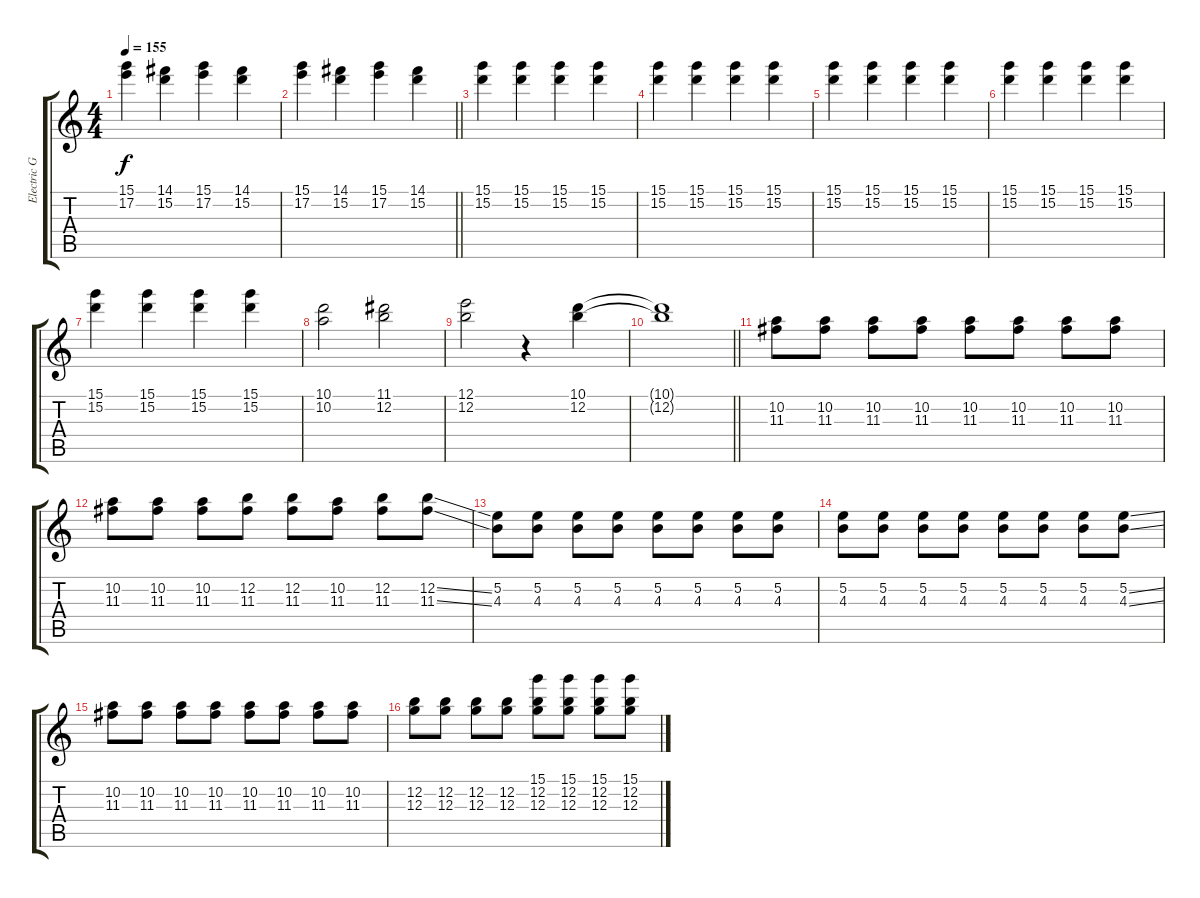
\track ("Electric Guitar" "Electric G") {instrument electricguitarclean}
\staff {score tabs}
\tuning (E4 B3 G3 D3 A2 E2) {hide}
\ts (4 4)
\tempo 155
\clef g2
\ks c
(15.1 17.2).4{dy f} (14.1 15.2).4 (15.1 17.2).4 (14.1 15.2).4 |
\barLineRight lightlight
(15.1 17.2).4 (14.1 15.2).4 (15.1 17.2).4 (14.1 15.2).4 |
(15.1 15.2).4 (15.1 15.2).4 (15.1 15.2).4 (15.1 15.2).4 |
(15.1 15.2).4 (15.1 15.2).4 (15.1 15.2).4 (15.1 15.2).4 |
(15.1 15.2).4 (15.1 15.2).4 (15.1 15.2).4 (15.1 15.2).4 |
(15.1 15.2).4 (15.1 15.2).4 (15.1 15.2).4 (15.1 15.2).4 |
(15.1 15.2).4 (15.1 15.2).4 (15.1 15.2).4 (15.1 15.2).4 |
(10.1 10.2).2 (11.1 12.2).2 |
(12.1 12.2).2 r.4 (10.1 12.2).4 |
\barLineRight lightlight
(10.1{t} 12.2{t}).1 |
(10.2 11.3).8 (10.2 11.3).8 (10.2 11.3).8 (10.2 11.3).8 (10.2 11.3).8 (10.2 11.3).8 (10.2 11.3).8 (10.2 11.3).8 |
(10.2 11.3).8 (10.2 11.3).8 (10.2 11.3).8 (12.2 11.3).8 (12.2 11.3).8 (10.2 11.3).8 (12.2 11.3).8 (12.2{ss} 11.3{ss}).8 |
(5.2 4.3).8 (5.2 4.3).8 (5.2 4.3).8 (5.2 4.3).8 (5.2 4.3).8 (5.2 4.3).8 (5.2 4.3).8 (5.2 4.3).8 |
(5.2 4.3).8{volume 10} (5.2 4.3).8 (5.2 4.3).8 (5.2 4.3).8 (5.2 4.3).8 (5.2 4.3).8 (5.2 4.3).8 (5.2{ss} 4.3{ss}).8 |
(10.2 11.3).8 (10.2 11.3).8 (10.2 11.3).8 (10.2 11.3).8 (10.2 11.3).8 (10.2 11.3).8 (10.2 11.3).8 (10.2 11.3).8 |
(12.2 12.3).8 (12.2 12.3).8 (12.2 12.3).8 (12.2 12.3).8 (15.1 12.2 12.3).8 (15.1 12.2 12.3).8 (15.1 12.2 12.3).8 (15.1 12.2 12.3).8
